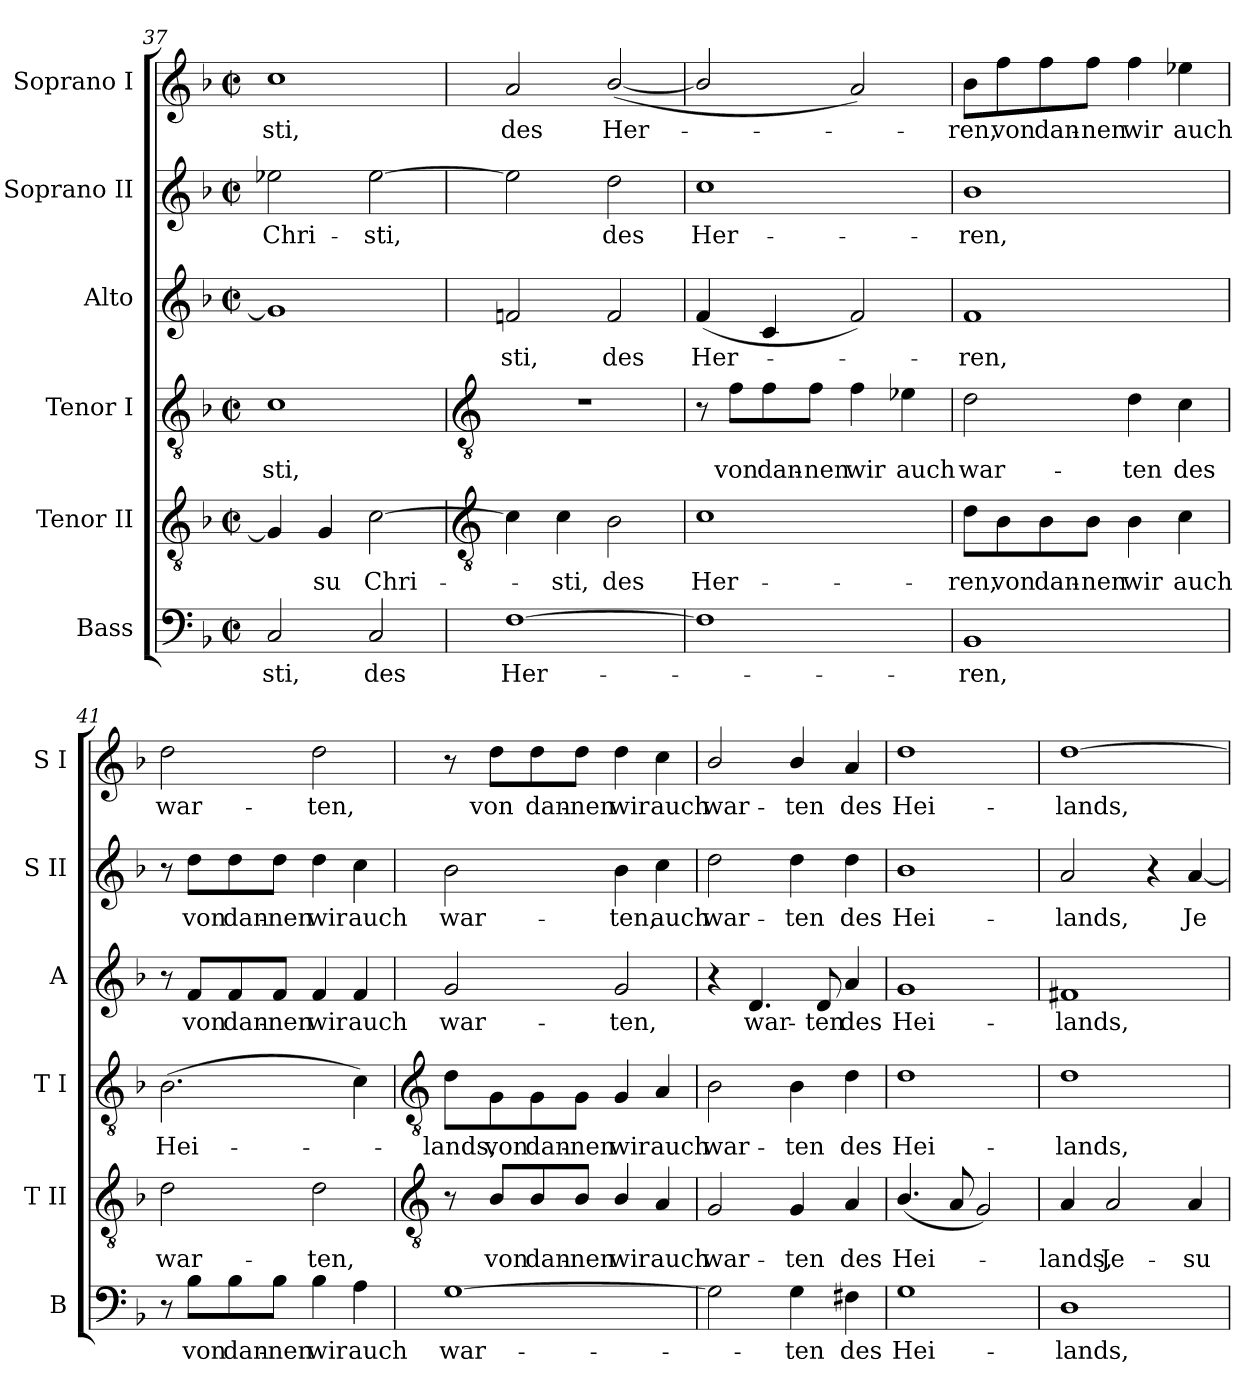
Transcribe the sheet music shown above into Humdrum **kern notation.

**kern	**text	**kern	**text	**kern	**text	**kern	**text	**kern	**text	**kern	**text
*part6	*part6	*part5	*part5	*part4	*part4	*part3	*part3	*part2	*part2	*part1	*part1
*staff6	*staff6	*staff5	*staff5	*staff4	*staff4	*staff3	*staff3	*staff2	*staff2	*staff1	*staff1
*I"Bass	*	*I"Tenor II	*	*I"Tenor I	*	*I"Alto	*	*I"Soprano II	*	*I"Soprano I	*
*I'B	*	*I'T II	*	*I'T I	*	*I'A	*	*I'S II	*	*I'S I	*
*clefF4	*	*clefGv2	*	*clefGv2	*	*clefG2	*	*clefG2	*	*clefG2	*
*k[b-]	*	*k[b-]	*	*k[b-]	*	*k[b-]	*	*k[b-]	*	*k[b-]	*
*F:	*	*F:	*	*F:	*	*F:	*	*F:	*	*F:	*
*M2/2	*	*M2/2	*	*M2/2	*	*M2/2	*	*M2/2	*	*M2/2	*
*met(c|)	*	*met(c|)	*	*met(c|)	*	*met(c|)	*	*met(c|)	*	*met(c|)	*
=37	=37	=37	=37	=37	=37	=37	=37	=37	=37	=37	=37
!	!LO:LY:b	!	!	!	!LO:LY:b	!	!	!	!LO:LY:b	!	!LO:LY:b
2C	-sti,	4G]	.	1c	sti,	1g]	.	2ee-X	Chri-	1cc	-sti,
!	!	!	!LO:LY:b	!	!	!	!	!	!	!	!
.	.	4G	su	.	.	.	.	.	.	.	.
!	!LO:LY:b	!	!LO:LY:b	!	!	!	!	!	!LO:LY:b	!	!
2C	des	[2c	Chri-	.	.	.	.	[2ee-	-sti,	.	.
!!LO:LB:g=z
=38	=38	=38	=38	=38	=38	=38	=38	=38	=38	=38	=38
*	*	*clefGv2	*	*clefGv2	*	*	*	*	*	*	*
!	!LO:LY:b	!	!	!	!	!	!LO:LY:b	!	!	!	!LO:LY:b
[1F	Her-	4c]	.	1r	.	2fn	sti,	2ee-]	.	2a	des
!	!	!	!LO:LY:b	!	!	!	!	!	!	!	!
.	.	4c	sti,	.	.	.	.	.	.	.	.
!	!	!	!LO:LY:b	!	!	!	!LO:LY:b	!	!LO:LY:b	!	!LO:LY:b
.	.	2B-	des	.	.	2f	des	2dd	des	(<[2b-/	Her-
=39	=39	=39	=39	=39	=39	=39	=39	=39	=39	=39	=39
!	!	!	!LO:LY:b	!	!	!	!LO:LY:b	!	!LO:LY:b	!	!
1F]	.	1c	Her-	8r	.	(<4f	Her-	1cc	Her-	2b-/]	.
!	!	!	!	!	!LO:LY:b	!	!	!	!	!	!
.	.	.	.	8f\L	von	.	.	.	.	.	.
!	!	!	!	!	!LO:LY:b	!	!	!	!	!	!
.	.	.	.	8f\	dan-	4c	.	.	.	.	.
!	!	!	!	!	!LO:LY:b	!	!	!	!	!	!
.	.	.	.	8f\J	-nen	.	.	.	.	.	.
!	!	!	!	!	!LO:LY:b	!	!	!	!	!	!
.	.	.	.	4f	wir	2f)	.	.	.	2a)	.
!	!	!	!	!	!LO:LY:b	!	!	!	!	!	!
.	.	.	.	4e-X	auch	.	.	.	.	.	.
=40	=40	=40	=40	=40	=40	=40	=40	=40	=40	=40	=40
!	!LO:LY:b	!	!LO:LY:b	!	!LO:LY:b	!	!LO:LY:b	!	!LO:LY:b	!	!LO:LY:b
1BB-	ren,	8d\L	-ren,	2d	war-	1f	ren,	1b-	-ren,	8b-\L	ren,
!	!	!	!LO:LY:b	!	!	!	!	!	!	!	!LO:LY:b
.	.	8B-\	von	.	.	.	.	.	.	8ff\	von
!	!	!	!LO:LY:b	!	!	!	!	!	!	!	!LO:LY:b
.	.	8B-\	dan-	.	.	.	.	.	.	8ff\	dan-
!	!	!	!LO:LY:b	!	!	!	!	!	!	!	!LO:LY:b
.	.	8B-\J	-nen	.	.	.	.	.	.	8ff\J	-nen
!	!	!	!LO:LY:b	!	!LO:LY:b	!	!	!	!	!	!LO:LY:b
.	.	4B-	wir	4d	-ten	.	.	.	.	4ff	wir
!	!	!	!LO:LY:b	!	!LO:LY:b	!	!	!	!	!	!LO:LY:b
.	.	4c	auch	4c	des	.	.	.	.	4ee-X	auch
=41	=41	=41	=41	=41	=41	=41	=41	=41	=41	=41	=41
!	!	!	!LO:LY:b	!	!LO:LY:b	!	!	!	!	!	!LO:LY:b
8r	.	2d	war-	(>2.B-	Hei-	8r	.	8r	.	2dd	war-
!	!LO:LY:b	!	!	!	!	!	!LO:LY:b	!	!LO:LY:b	!	!
8B-\L	von	.	.	.	.	8f/L	von	8dd\L	von	.	.
!	!LO:LY:b	!	!	!	!	!	!LO:LY:b	!	!LO:LY:b	!	!
8B-\	dan-	.	.	.	.	8f/	dan-	8dd\	dan-	.	.
!	!LO:LY:b	!	!	!	!	!	!LO:LY:b	!	!LO:LY:b	!	!
8B-\J	-nen	.	.	.	.	8f/J	-nen	8dd\J	-nen	.	.
!	!LO:LY:b	!	!LO:LY:b	!	!	!	!LO:LY:b	!	!LO:LY:b	!	!LO:LY:b
4B-	wir	2d	-ten,	.	.	4f	wir	4dd	wir	2dd	-ten,
!	!LO:LY:b	!	!	!	!	!	!LO:LY:b	!	!LO:LY:b	!	!
4A	auch	.	.	4c)	.	4f	auch	4cc	auch	.	.
!!LO:LB:g=z
=42	=42	=42	=42	=42	=42	=42	=42	=42	=42	=42	=42
*	*	*clefGv2	*	*clefGv2	*	*	*	*	*	*	*
!	!LO:LY:b	!	!	!	!LO:LY:b	!	!LO:LY:b	!	!LO:LY:b	!	!
[1G	war-	8r	.	8d\L	lands,	2g	war-	2b-	war-	8r	.
!	!	!	!LO:LY:b	!	!LO:LY:b	!	!	!	!	!	!LO:LY:b
.	.	8B-/L	von	8G\	von	.	.	.	.	8dd\L	von
!	!	!	!LO:LY:b	!	!LO:LY:b	!	!	!	!	!	!LO:LY:b
.	.	8B-/	dan-	8G\	dan-	.	.	.	.	8dd\	dan-
!	!	!	!LO:LY:b	!	!LO:LY:b	!	!	!	!	!	!LO:LY:b
.	.	8B-/J	-nen	8G\J	-nen	.	.	.	.	8dd\J	-nen
!	!	!	!LO:LY:b	!	!LO:LY:b	!	!LO:LY:b	!	!LO:LY:b	!	!LO:LY:b
.	.	4B-/	wir	4G	wir	2g	-ten,	4b-	-ten,	4dd	wir
!	!	!	!LO:LY:b	!	!LO:LY:b	!	!	!	!LO:LY:b	!	!LO:LY:b
.	.	4A	auch	4A	auch	.	.	4cc	auch	4cc	auch
=43	=43	=43	=43	=43	=43	=43	=43	=43	=43	=43	=43
!	!	!	!LO:LY:b	!	!LO:LY:b	!	!	!	!LO:LY:b	!	!LO:LY:b
2G]	.	2G	war-	2B-	war-	4r	.	2dd	war-	2b-/	war-
!	!	!	!	!	!	!	!LO:LY:b	!	!	!	!
.	.	.	.	.	.	4.d	war-	.	.	.	.
!	!LO:LY:b	!	!LO:LY:b	!	!LO:LY:b	!	!	!	!LO:LY:b	!	!LO:LY:b
4G	ten	4G	-ten	4B-	-ten	.	.	4dd	-ten	4b-/	-ten
!	!	!	!	!	!	!	!LO:LY:b	!	!	!	!
.	.	.	.	.	.	8d	-ten	.	.	.	.
!	!LO:LY:b	!	!LO:LY:b	!	!LO:LY:b	!	!LO:LY:b	!	!LO:LY:b	!	!LO:LY:b
4F#X	des	4A	des	4d	des	4a	des	4dd	des	4a	des
=44	=44	=44	=44	=44	=44	=44	=44	=44	=44	=44	=44
!	!LO:LY:b	!	!LO:LY:b	!	!LO:LY:b	!	!LO:LY:b	!	!LO:LY:b	!	!LO:LY:b
1G	Hei-	(<4.B-/	Hei-	1d	Hei-	1g	Hei-	1b-	Hei-	1dd	Hei-
.	.	8A	.	.	.	.	.	.	.	.	.
.	.	2G)	.	.	.	.	.	.	.	.	.
=45	=45	=45	=45	=45	=45	=45	=45	=45	=45	=45	=45
!	!LO:LY:b	!	!LO:LY:b	!	!LO:LY:b	!	!LO:LY:b	!	!LO:LY:b	!	!LO:LY:b
1D	-lands,	4A	lands,	1d	-lands,	1f#X	-lands,	2a	-lands,	[1dd	-lands,
!	!	!	!LO:LY:b	!	!	!	!	!	!	!	!
.	.	2A	Je-	.	.	.	.	.	.	.	.
.	.	.	.	.	.	.	.	4r	.	.	.
!	!	!	!LO:LY:b	!	!	!	!	!	!LO:LY:b	!	!
.	.	4A	-su	.	.	.	.	[4a	Je-	.	.
=	=	=	=	=	=	=	=	=	=	=	=
*-	*-	*-	*-	*-	*-	*-	*-	*-	*-	*-	*-
